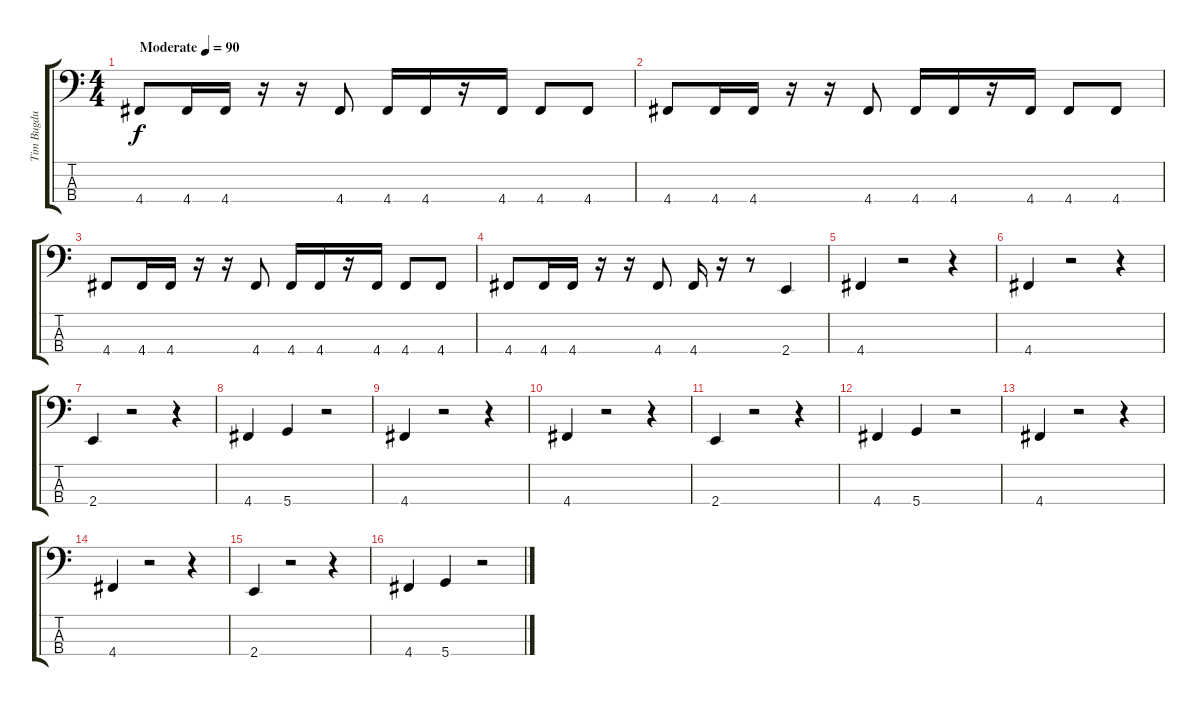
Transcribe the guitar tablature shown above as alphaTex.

\track ("Tim Bugdu" "Tim Bugdu") {instrument electricbassfinger}
\staff {score tabs}
\tuning (G2 D2 A1 D1) {hide}
\ts (4 4)
\tempo (90 "Moderate")
\clef f4
\ks c
4.4.8{dy f instrument electricbassfinger} 4.4.16 4.4.16 r.16 r.16 4.4.8 4.4.16 4.4.16 r.16 4.4.16 4.4.8 4.4.8 |
4.4.8 4.4.16 4.4.16 r.16 r.16 4.4.8 4.4.16 4.4.16 r.16 4.4.16 4.4.8 4.4.8 |
4.4.8 4.4.16 4.4.16 r.16 r.16 4.4.8 4.4.16 4.4.16 r.16 4.4.16 4.4.8 4.4.8 |
4.4.8 4.4.16 4.4.16 r.16 r.16 4.4.8 4.4.16 r.16 r.8 2.4.4 |
4.4.4 r.2 r.4 |
4.4.4 r.2 r.4 |
2.4.4 r.2 r.4 |
4.4.4 5.4.4 r.2 |
4.4.4 r.2 r.4 |
4.4.4 r.2 r.4 |
2.4.4 r.2 r.4 |
4.4.4 5.4.4 r.2 |
4.4.4 r.2 r.4 |
4.4.4 r.2 r.4 |
2.4.4 r.2 r.4 |
4.4.4 5.4.4 r.2
